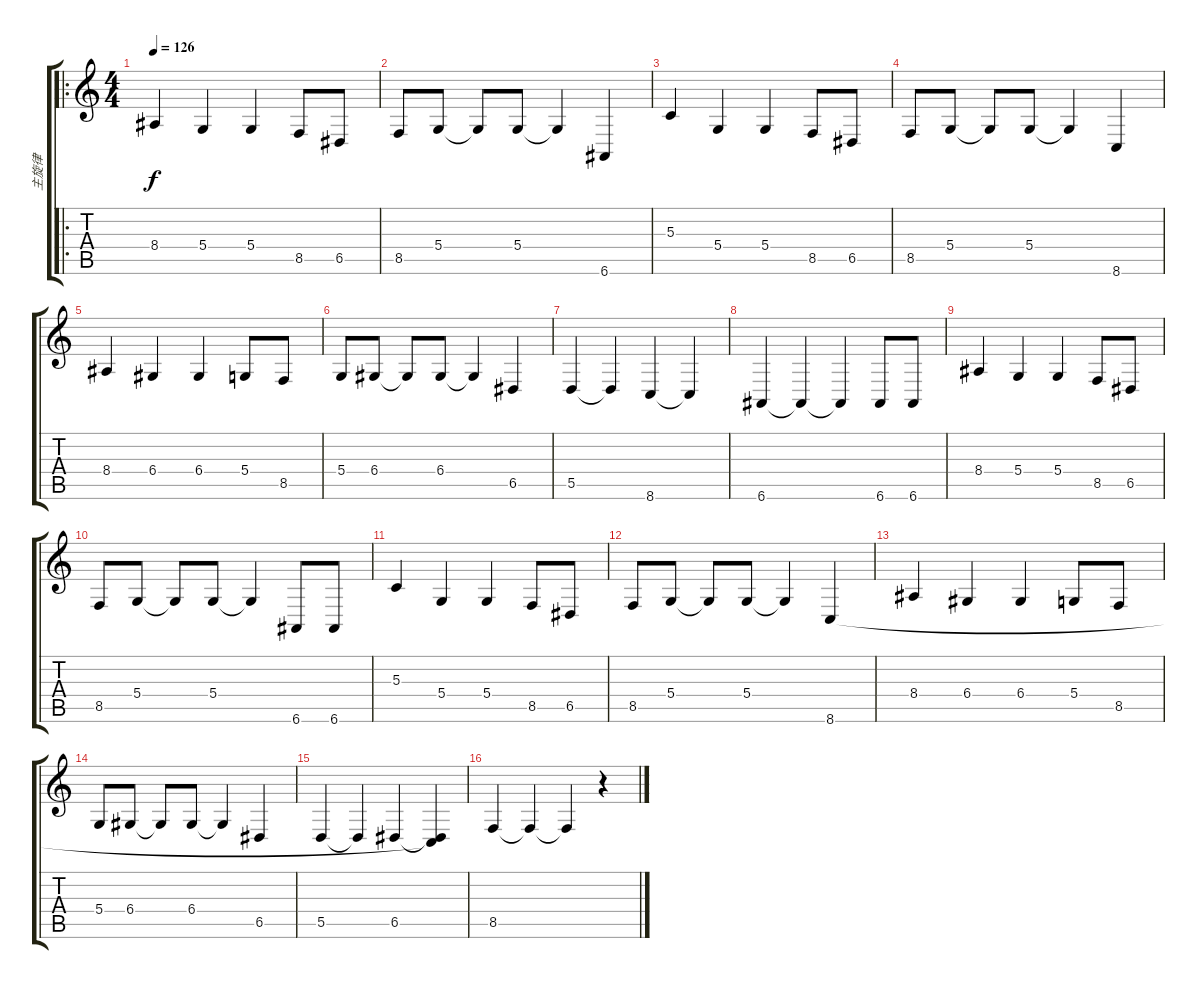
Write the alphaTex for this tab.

\track ("主旋律 " "主旋律 ") {instrument oboe}
\staff {score tabs}
\tuning (E4 B3 G3 D3 A2 E2) {hide}
\ro
\ts (4 4)
\tempo 126
\clef g2
\ks c
8.4.4{dy f} 5.4.4 5.4.4 8.5.8 6.5.8 |
8.5.8 5.4.8 5.4{t}.8 5.4.8 5.4{t}.4 6.6.4 |
5.3.4 5.4.4 5.4.4 8.5.8 6.5.8 |
8.5.8 5.4.8 5.4{t}.8 5.4.8 5.4{t}.4 8.6.4 |
8.4.4 6.4.4 6.4.4 5.4.8 8.5.8 |
5.4.8 6.4.8 6.4{t}.8 6.4.8 6.4{t}.4 6.5.4 |
5.5.4 5.5{t}.4 8.6.4 8.6{t}.4 |
6.6.4 6.6{t}.4 6.6{t}.4 6.6.8 6.6.8 |
8.4.4 5.4.4 5.4.4 8.5.8 6.5.8 |
8.5.8 5.4.8 5.4{t}.8 5.4.8 5.4{t}.4 6.6.8 6.6.8 |
5.3.4 5.4.4 5.4.4 8.5.8 6.5.8 |
8.5.8 5.4.8 5.4{t}.8 5.4.8 5.4{t}.4 8.6.4 |
8.4.4 6.4.4 6.4.4 5.4.8 8.5.8 |
5.4.8 6.4.8 6.4{t}.8 6.4.8 6.4{t}.4 6.5.4 |
5.5.4 5.5{t}.4 6.5.4 (6.5{t} 8.6{t}).4 |
8.5.4 8.5{t}.4 8.5{t}.4 r.4
